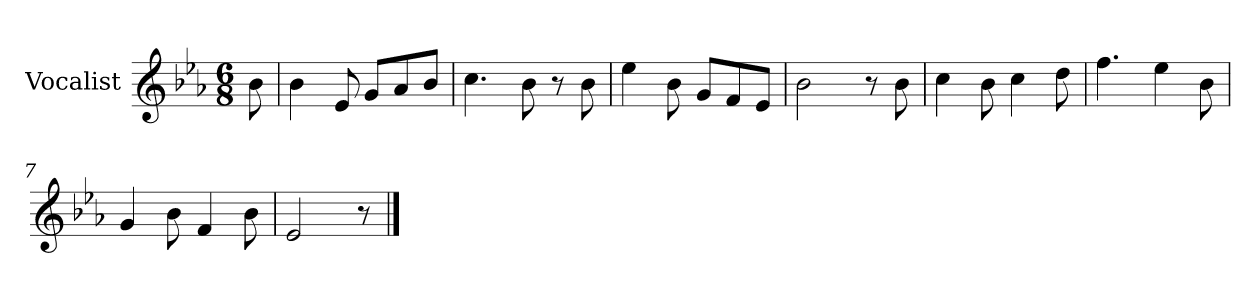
**kern
*part1
*staff1
*I"Vocalist
*k[b-e-a-]
*E-:
*M6/8
=
8b-
=1
4b-
8e-
8gL
8a-
8b-J
=2
4.cc
8b-
8r
8b-
=3
4ee-
8b-
8gL
8f
8e-J
=4
2b-
8r
8b-
=5
4cc
8b-
4cc
8dd
=6
4.ff
4ee-
8b-
=7
4g
8b-
4f
8b-
=8
2e-
8r
==
*-
